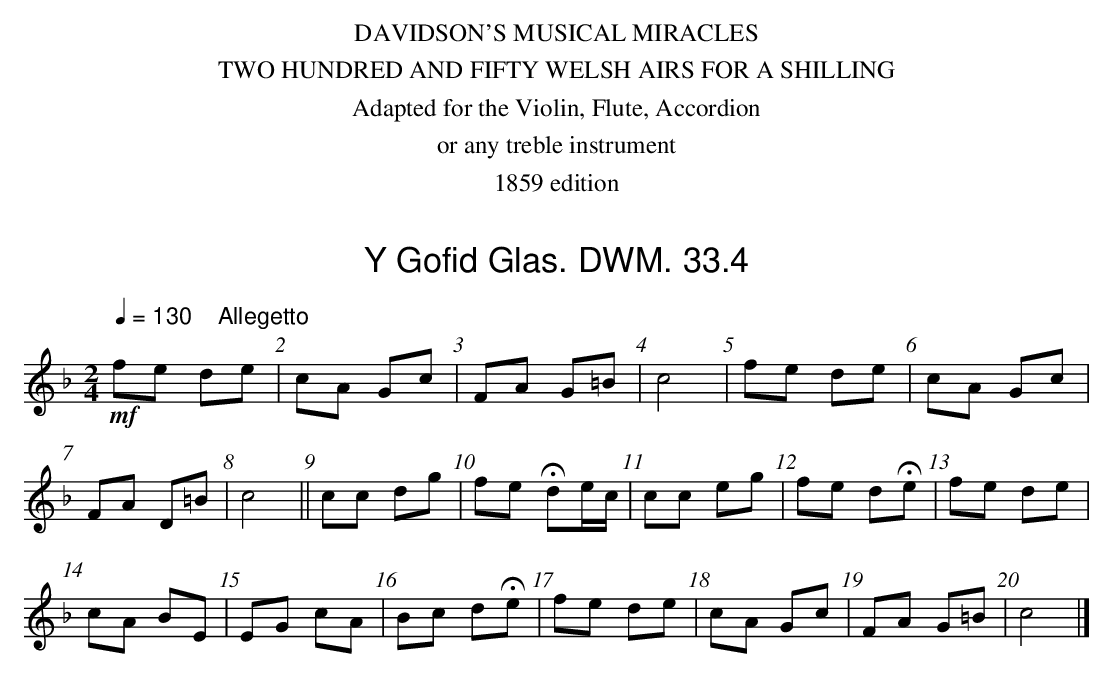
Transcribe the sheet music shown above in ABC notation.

X:1
T:Gofid Glas. DWM. 33.4, Y
M:2/4
L:1/8
Q:1/4= 130 "    Allegetto"
K:Cmix
!mf!fe de|cA Gc|FA G=B|c4|fe de|cA Gc|
FA D=B|c4||cc dg|fe Hde/c/|cc eg|fe dHe|fe de|
cA BE|EG cA|Bc dHe|fe de|cA Gc|FA G=B|c4|]
